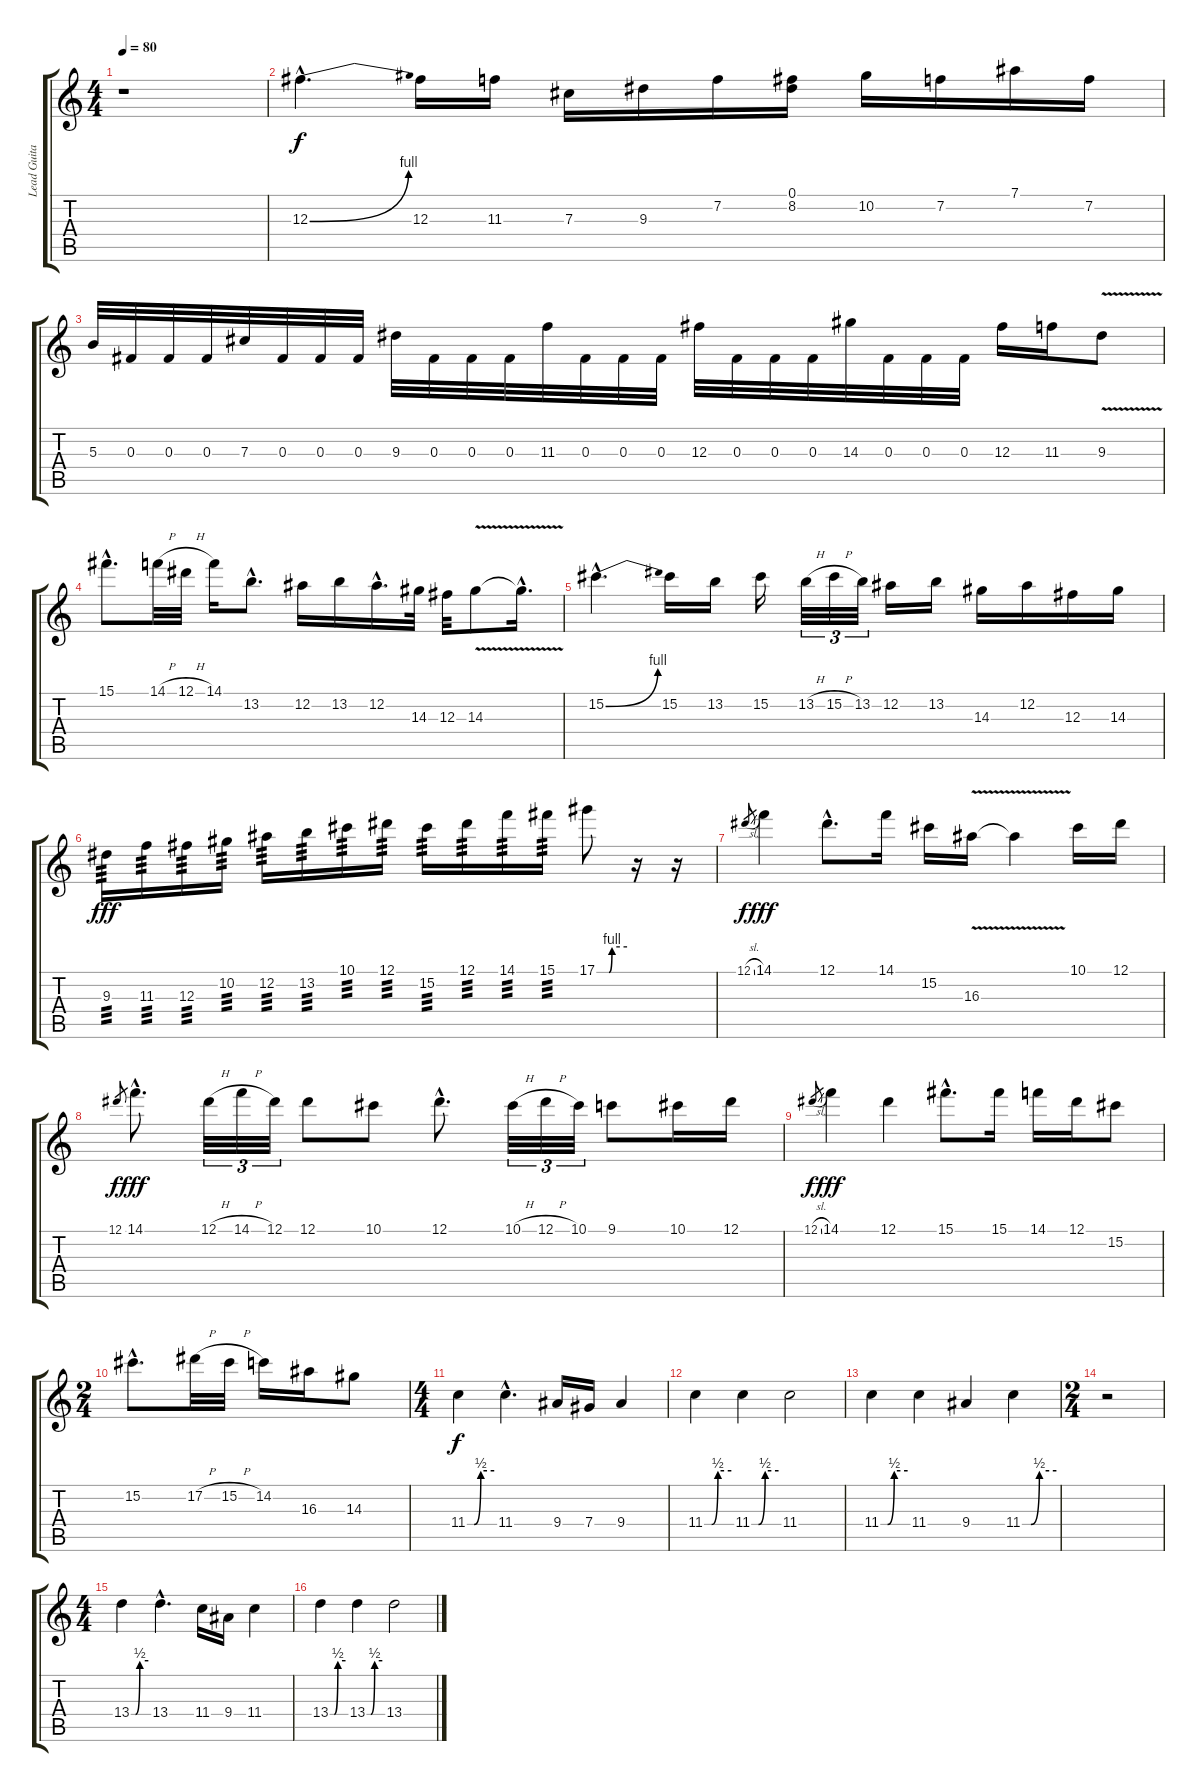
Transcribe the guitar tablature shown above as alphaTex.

\track ("Lead Guitar 2" "Lead Guita") {instrument distortionguitar}
\staff {score tabs}
\tuning (Eb4 Bb3 Gb3 Db3 Ab2 Eb2) {hide}
\ts (4 4)
\tempo 80
\clef g2
\ks c
r.1{dy f} |
12.3{be (bend 0 0 60 4) hac}.4{d} 12.3.16 11.3.16 7.3.16 9.3.16 7.2.16 (0.1 8.2).16 10.2.16 7.2.16 7.1.16 7.2.16 |
5.3.32 0.3.32 0.3.32 0.3.32 7.3.32 0.3.32 0.3.32 0.3.32 9.3.32 0.3.32 0.3.32 0.3.32 11.3.32 0.3.32 0.3.32 0.3.32 12.3.32 0.3.32 0.3.32 0.3.32 14.3.32 0.3.32 0.3.32 0.3.32 12.3.16 11.3.16 9.3{v}.8 |
15.1{hac}.8{d} 14.1{h}.32 12.1{h}.32 14.1.16 13.2{hac}.8{d} 12.2.16 13.2.16 12.2{hac}.16{d} 14.3.32 12.3.32 14.3{v}.8 14.3{hac t}.16{d} |
15.2{be (bend 0 0 60 4) hac}.4{d} 15.2.16 13.2.16 15.2.16 13.2{h}.32{tu (3 2)} 15.2{h}.32{tu (3 2)} 13.2.32{tu (3 2)} 12.2.16 13.2.16 14.3.16 12.2.16 12.3.16 14.3.16 |
9.3.16{tp 3 dy fff} 11.3.16{tp 3} 12.3.16{tp 3} 10.2.16{tp 3} 12.2.16{tp 3} 13.2.16{tp 3} 10.1.16{tp 3} 12.1.16{tp 3} 15.2.16{tp 3} 12.1.16{tp 3} 14.1.16{tp 3} 15.1.16{tp 3} 17.1{be (custom 0 0 24 0 30 4 60 4)}.8 r.16 r.16 |
12.1{sl}.8{gr dy f} 14.1.4{dy fff} 12.1{hac}.8{d} 14.1.16 15.2.16 16.3{v}.16 16.3{t}.4 10.1.16 12.1.16 |
12.1.8{gr dy f} 14.1{hac}.8{d dy fff} 12.1{h}.32{tu (3 2)} 14.1{h}.32{tu (3 2)} 12.1.32{tu (3 2)} 12.1.8 10.1.8 12.1{hac}.8{d} 10.1{h}.32{tu (3 2)} 12.1{h}.32{tu (3 2)} 10.1.32{tu (3 2)} 9.1.8 10.1.16 12.1.16 |
12.1{sl}.8{gr dy f} 14.1.4{dy fff} 12.1.4 15.1{hac}.8{d} 15.1.16 14.1.16 12.1.16 15.2.8 |
\ts (2 4)
15.2{hac}.8{d} 17.2{h}.32 15.2{h}.32 14.2.16 16.3.16 14.3.8 |
\ts (4 4)
11.4{be (custom 0 0 15 0 30 2 60 2)}.4{dy f} 11.4{hac}.4{d} 9.4.16 7.4.16 9.4.4 |
11.4{be (custom 0 0 16 0 30 2 60 2)}.4 11.4{be (custom 0 0 15 0 30 2 60 2)}.4 11.4.2 |
11.4{be (custom 0 0 15 0 30 2 60 2)}.4 11.4.4 9.4.4 11.4{be (custom 0 0 15 0 30 2 60 2)}.4 |
\ts (2 4)
r.2 |
\ts (4 4)
13.4{be (custom 0 0 15 0 30 2 60 2)}.4 13.4{hac}.4{d} 11.4.16 9.4.16 11.4.4 |
13.4{be (custom 0 0 16 0 30 2 60 2)}.4 13.4{be (custom 0 0 15 0 30 2 60 2)}.4 13.4.2
